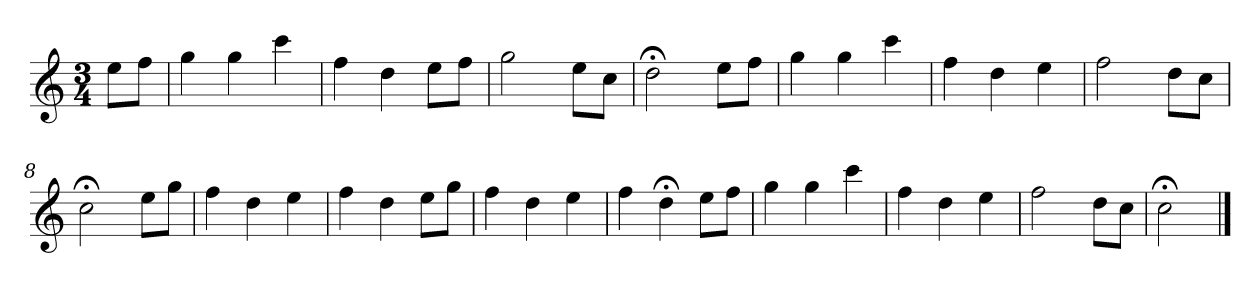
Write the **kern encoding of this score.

**kern
*part1
*staff1
*k[]
*C:
*M3/4
*MM120
=
8eeL
8ffJ
=1
4gg
4gg
4ccc
=2
4ff
4dd
8eeL
8ffJ
=3
2gg
8eeL
8ccJ
=4
2dd;<
8eeL
8ffJ
=5
4gg
4gg
4ccc
=6
4ff
4dd
4ee
=7
2ff
8ddL
8ccJ
=8
2cc;<
8eeL
8ggJ
=9
4ff
4dd
4ee
=10
4ff
4dd
8eeL
8ggJ
=11
4ff
4dd
4ee
=12
4ff
4dd;<
8eeL
8ffJ
=13
4gg
4gg
4ccc
=14
4ff
4dd
4ee
=15
2ff
8ddL
8ccJ
=16
2cc;<
==
*-
